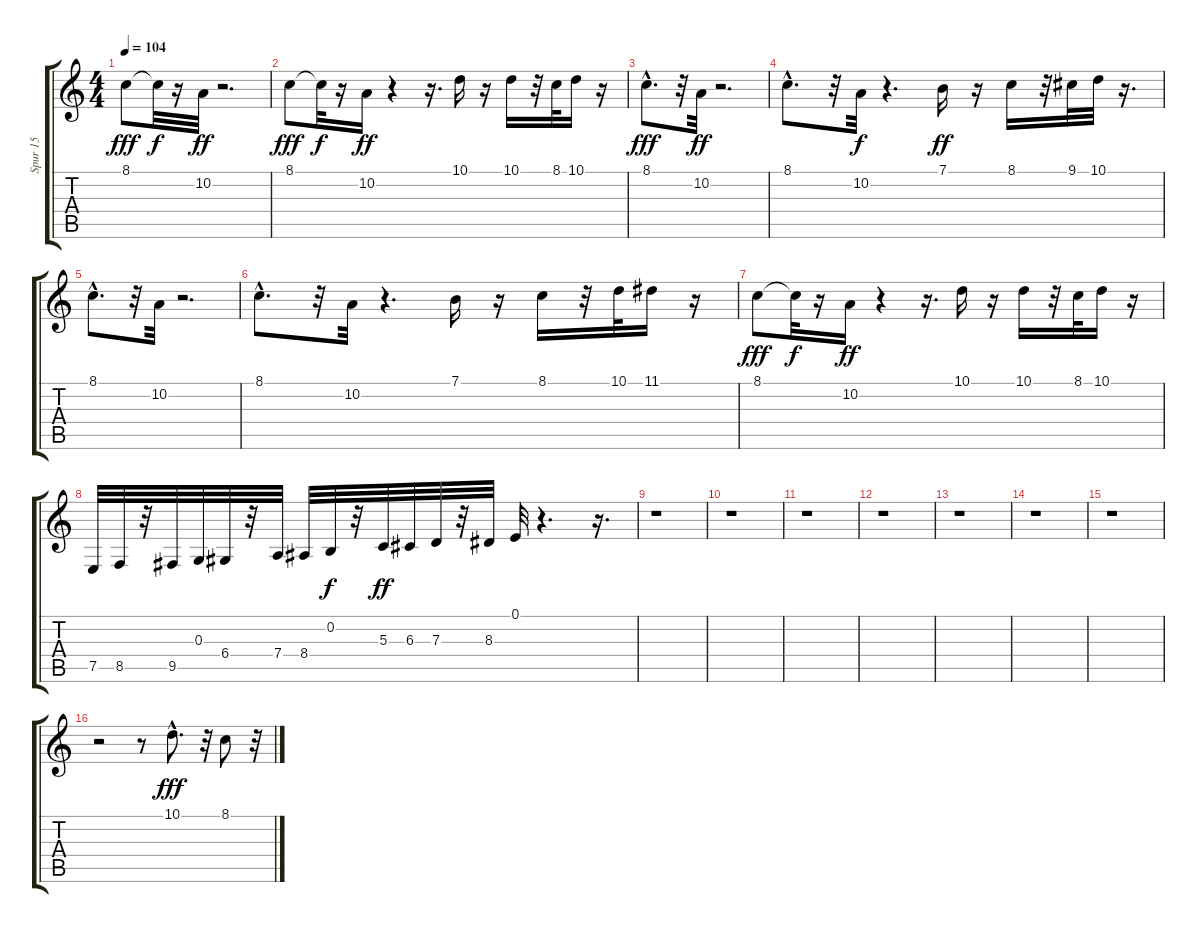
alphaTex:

\track ("Spur 15" "Spur 15") {instrument brasssection}
\staff {score tabs}
\tuning (E4 B3 G3 D3 A2 E2) {hide}
\ts (4 4)
\tempo 104
\clef g2
\ks c
8.1.8{dy fff} 8.1{t}.32{dy f} r.16 10.2.32{dy ff} r.2{d} |
8.1.8{dy fff} 8.1{t}.32{dy f} r.16 10.2.16{dy ff} r.4 r.16{d} 10.1.16 r.16 10.1.16 r.32 8.1.32 10.1.16 r.16 |
8.1{hac}.8{d dy fff} r.32 10.2.32{dy ff} r.2{d} |
8.1{hac}.8{d} r.32 10.2.32{dy f} r.4{d} 7.1.16{dy ff} r.16 8.1.16 r.32 9.1.32 10.1.32 r.16{d} |
8.1{hac}.8{d} r.32 10.2.32 r.2{d} |
8.1{hac}.8{d} r.32 10.2.32 r.4{d} 7.1.16 r.16 8.1.16 r.32 10.1.32 11.1.16 r.16 |
8.1.8{dy fff} 8.1{t}.32{dy f} r.16 10.2.16{dy ff} r.4 r.16{d} 10.1.16 r.16 10.1.16 r.32 8.1.32 10.1.16 r.16 |
7.5.32 8.5.32 r.32 9.5.32 0.3.32 6.4.32 r.32 7.4.32 8.4.32 0.2.32{dy f} r.32 5.3.32{dy ff} 6.3.32 7.3.32 r.32 8.3.32 0.1.32 r.4{d} r.16{d} |
r.1 |
r.1 |
r.1 |
r.1 |
r.1 |
r.1 |
r.1 |
r.2 r.8 10.1{hac}.8{d dy fff} r.32 8.1.8 r.32
